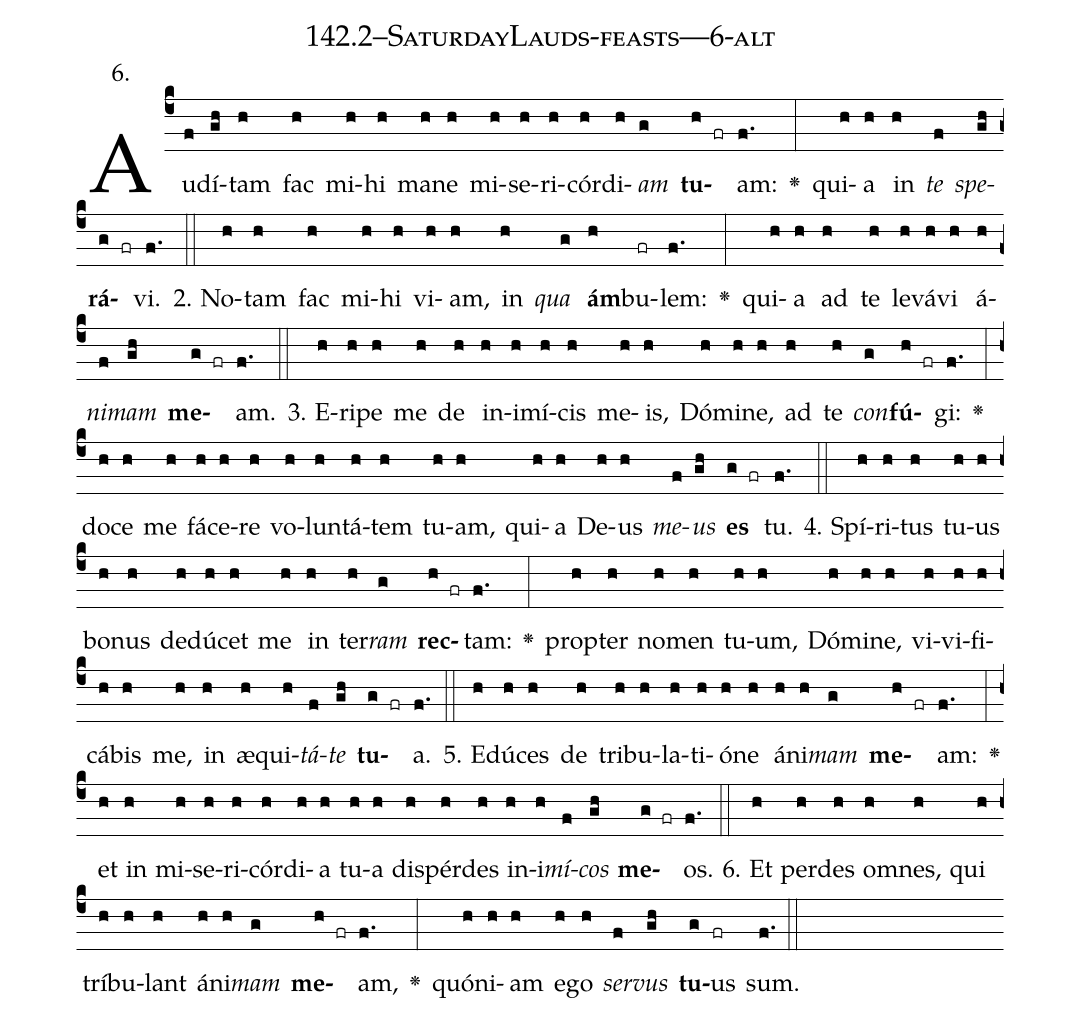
name: 142.2--SaturdayLauds-feasts---6-alt;
annotation: 6.;
%%
(c4)Au(f)dí(gh)tam(h) fac(h) mi(h)hi(h) ma(h)ne(h) mi(h)se(h)ri(h)cór(h)di(h)<i>am</i>(g) <b>tu</b>(h fr)am:(f.) <v>\greheightstar</v>(:) qui(h)a(h) in(h) <i>te</i>(f) <i>spe</i>(gh)<b>rá</b>(g fr)vi.(f.) (::)
2. No(h)tam(h) fac(h) mi(h)hi(h) vi(h)am,(h) in(h) <i>qua</i>(g) <b>ám</b>(h)bu(fr)lem:(f.) <v>\greheightstar</v>(:) qui(h)a(h) ad(h) te(h) le(h)vá(h)vi(h) á(h)<i>ni</i>(f)<i>mam</i>(gh) <b>me</b>(g fr)am.(f.) (::)
3. E(h)ri(h)pe(h) me(h) de(h) in(h)i(h)mí(h)cis(h) me(h)is,(h) Dó(h)mi(h)ne,(h) ad(h) te(h) <i>con</i>(g)<b>fú</b>(h fr)gi:(f.) <v>\greheightstar</v>(:) do(h)ce(h) me(h) fá(h)ce(h)re(h) vo(h)lun(h)tá(h)tem(h) tu(h)am,(h) qui(h)a(h) De(h)us(h) <i>me</i>(f)<i>us</i>(gh) <b>es</b>(g fr) tu.(f.) (::)
4. Spí(h)ri(h)tus(h) tu(h)us(h) bo(h)nus(h) de(h)dú(h)cet(h) me(h) in(h) ter(h)<i>ram</i>(g) <b>rec</b>(h fr)tam:(f.) <v>\greheightstar</v>(:) prop(h)ter(h) no(h)men(h) tu(h)um,(h) Dó(h)mi(h)ne,(h) vi(h)vi(h)fi(h)cá(h)bis(h) me,(h) in(h) æ(h)qui(h)<i>tá</i>(f)<i>te</i>(gh) <b>tu</b>(g fr)a.(f.) (::)
5. E(h)dú(h)ces(h) de(h) tri(h)bu(h)la(h)ti(h)ó(h)ne(h) á(h)ni(h)<i>mam</i>(g) <b>me</b>(h fr)am:(f.) <v>\greheightstar</v>(:) et(h) in(h) mi(h)se(h)ri(h)cór(h)di(h)a(h) tu(h)a(h) dis(h)pér(h)des(h) in(h)i(h)<i>mí</i>(f)<i>cos</i>(gh) <b>me</b>(g fr)os.(f.) (::)
6. Et(h) per(h)des(h) om(h)nes,(h) qui(h) trí(h)bu(h)lant(h) á(h)ni(h)<i>mam</i>(g) <b>me</b>(h fr)am,(f.) <v>\greheightstar</v>(:) quón(h)i(h)am(h) e(h)go(h) <i>ser</i>(f)<i>vus</i>(gh) <b>tu</b>(g)us(fr) sum.(f.) (::)
